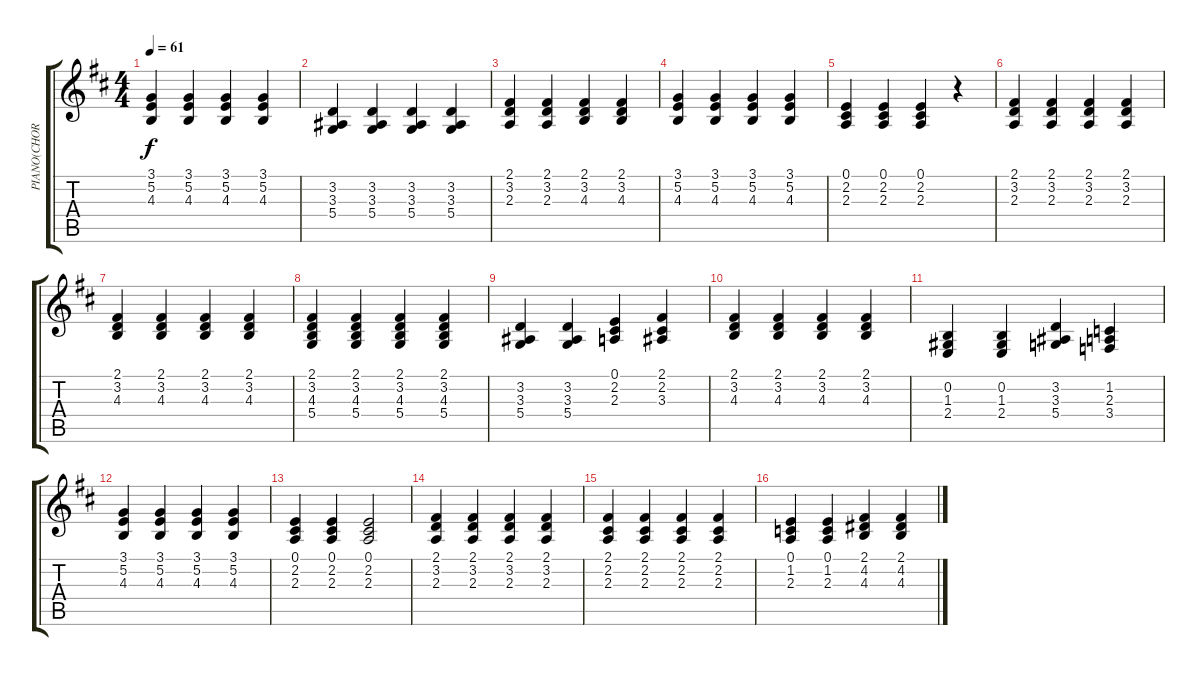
\track ("PIANO(CHORD)" "PIANO(CHOR") {instrument electricgrandpiano}
\staff {score tabs}
\tuning (E4 B3 G3 D3 A2 E2) {hide}
\ts (4 4)
\tempo 61
\clef g2
\ks d
(3.1 5.2 4.3).4{dy f} (3.1 5.2 4.3).4 (3.1 5.2 4.3).4 (3.1 5.2 4.3).4 |
(3.2 3.3 5.4).4 (3.2 3.3 5.4).4 (3.2 3.3 5.4).4 (3.2 3.3 5.4).4 |
(2.1 3.2 2.3).4 (2.1 3.2 2.3).4 (2.1 3.2 4.3).4 (2.1 3.2 4.3).4 |
(3.1 5.2 4.3).4 (3.1 5.2 4.3).4 (3.1 5.2 4.3).4 (3.1 5.2 4.3).4 |
(0.1 2.2 2.3).4 (0.1 2.2 2.3).4 (0.1 2.2 2.3).4 r.4 |
(2.1 3.2 2.3).4 (2.1 3.2 2.3).4 (2.1 3.2 2.3).4 (2.1 3.2 2.3).4 |
(2.1 3.2 4.3).4 (2.1 3.2 4.3).4 (2.1 3.2 4.3).4 (2.1 3.2 4.3).4 |
(2.1 3.2 4.3 5.4).4 (2.1 3.2 4.3 5.4).4 (2.1 3.2 4.3 5.4).4 (2.1 3.2 4.3 5.4).4 |
(3.2 3.3 5.4).4 (3.2 3.3 5.4).4 (0.1 2.2 2.3).4 (2.1 2.2 3.3).4 |
(2.1 3.2 4.3).4 (2.1 3.2 4.3).4 (2.1 3.2 4.3).4 (2.1 3.2 4.3).4 |
(0.2 1.3 2.4).4 (0.2 1.3 2.4).4 (3.2 3.3 5.4).4 (1.2 2.3 3.4).4 |
(3.1 5.2 4.3).4 (3.1 5.2 4.3).4 (3.1 5.2 4.3).4 (3.1 5.2 4.3).4 |
(0.1 2.2 2.3).4 (0.1 2.2 2.3).4 (0.1 2.2 2.3).2 |
(2.1 3.2 2.3).4 (2.1 3.2 2.3).4 (2.1 3.2 2.3).4 (2.1 3.2 2.3).4 |
(2.1 2.2 2.3).4 (2.1 2.2 2.3).4 (2.1 2.2 2.3).4 (2.1 2.2 2.3).4 |
(0.1 1.2 2.3).4 (0.1 1.2 2.3).4 (2.1 4.2 4.3).4 (2.1 4.2 4.3).4
